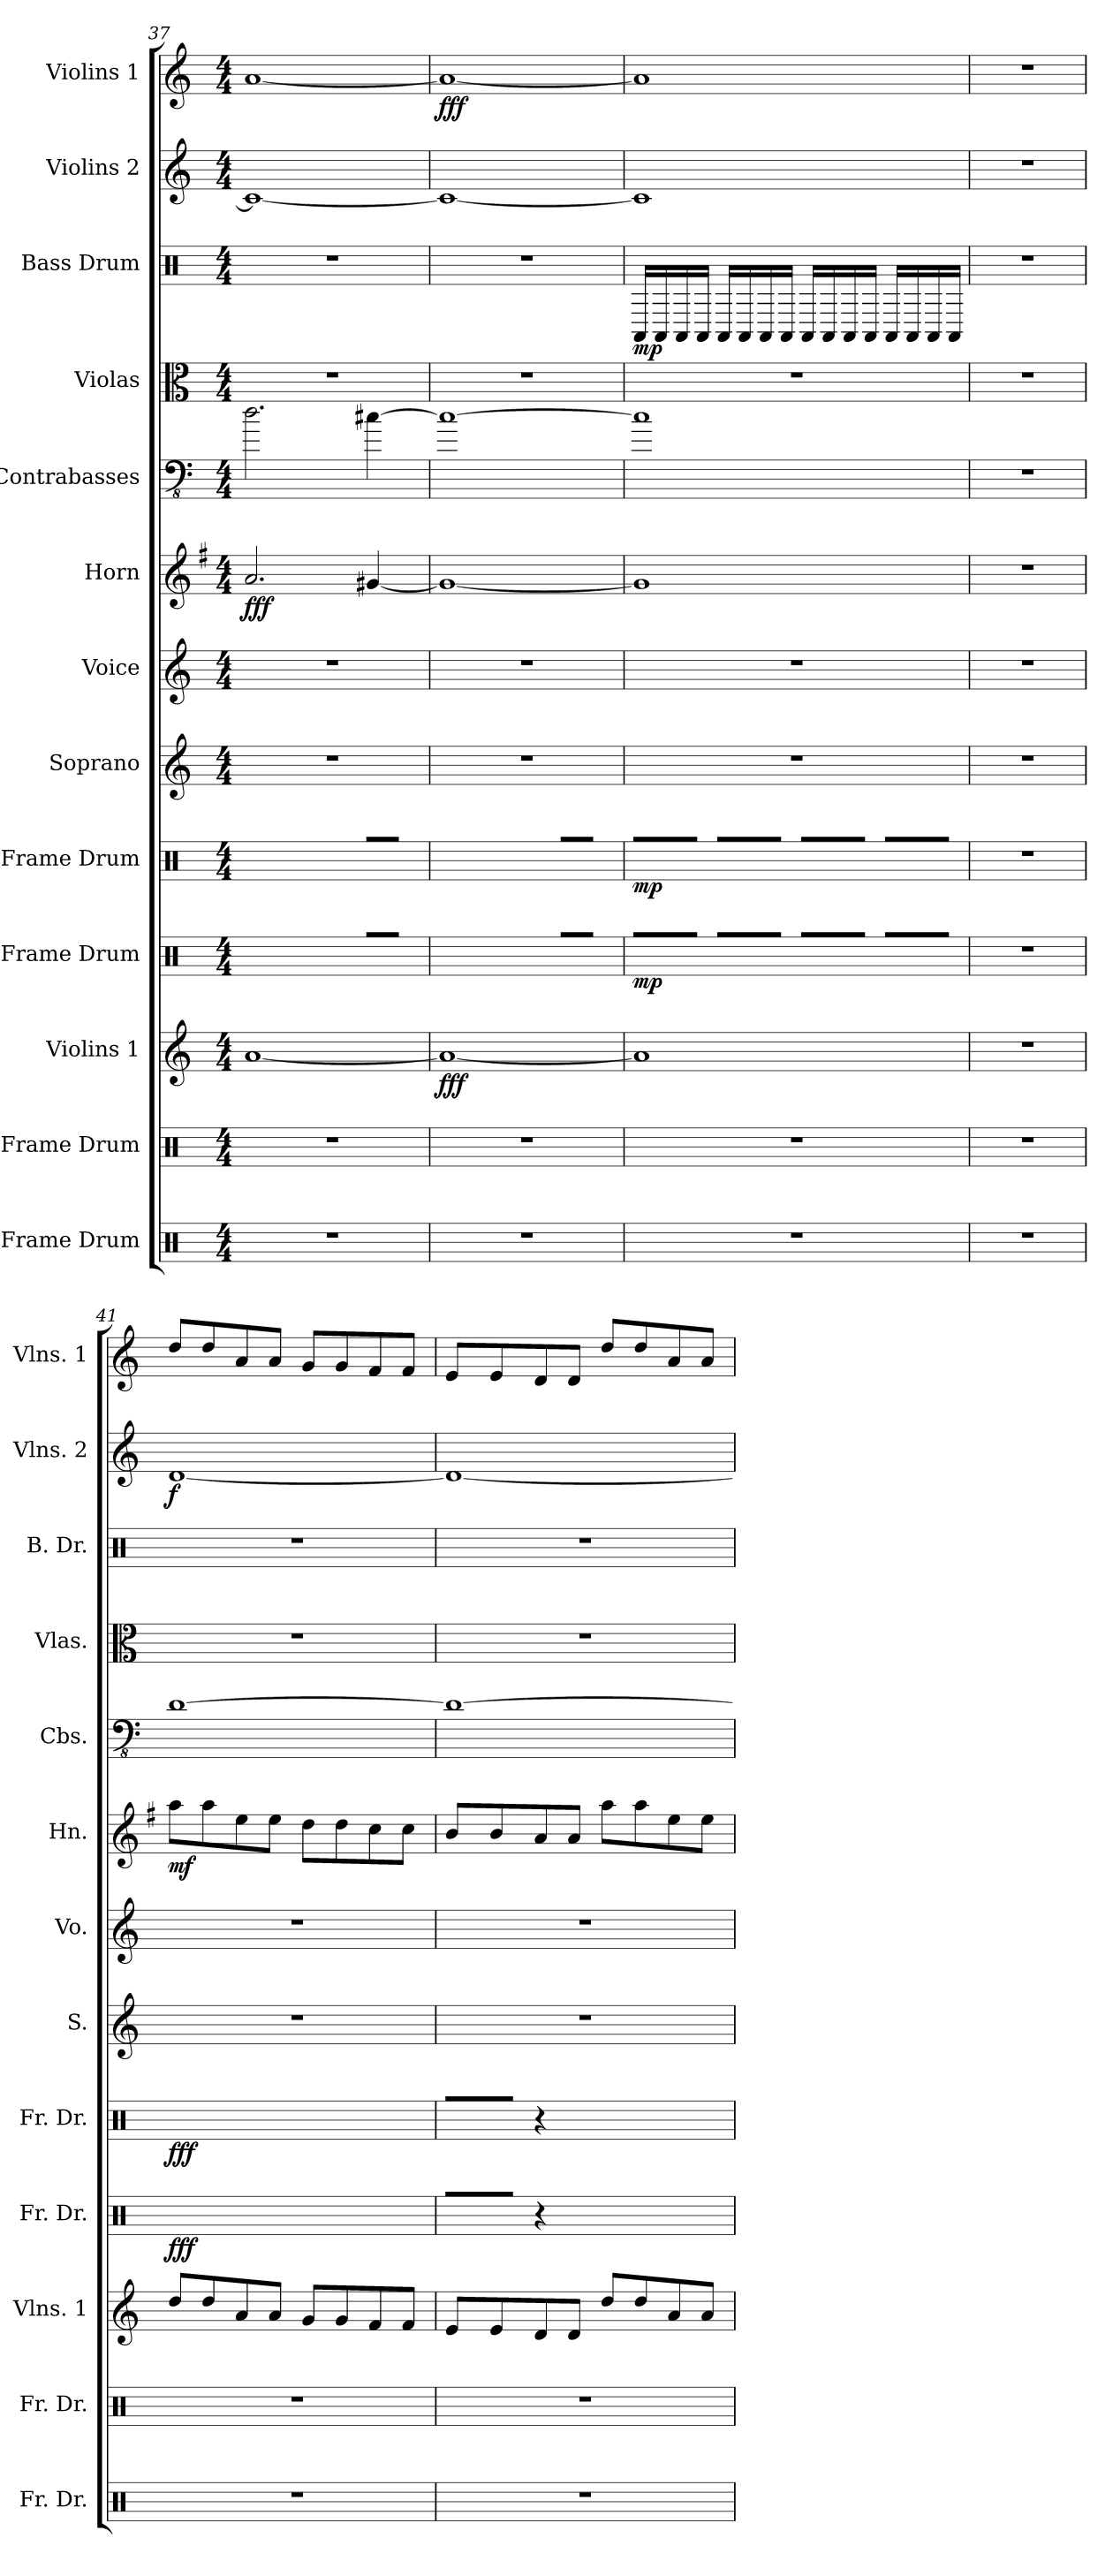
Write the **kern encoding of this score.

**kern	**kern	**kern	**dynam	**kern	**dynam	**kern	**dynam	**kern	**kern	**kern	**dynam	**kern	**kern	**kern	**dynam	**kern	**dynam	**kern	**dynam
*part13	*part12	*part11	*part11	*part10	*part10	*part9	*part9	*part8	*part7	*part6	*part6	*part5	*part4	*part3	*part3	*part2	*part2	*part1	*part1
*staff13	*staff12	*staff11	*staff11	*staff10	*staff10	*staff9	*staff9	*staff8	*staff7	*staff6	*staff6	*staff5	*staff4	*staff3	*staff3	*staff2	*staff2	*staff1	*staff1
*I"Frame Drum	*I"Frame Drum	*I"Violins 1	*	*I"Frame Drum	*	*I"Frame Drum	*	*I"Soprano	*I"Voice	*I"Horn	*	*I"Contrabasses	*I"Violas	*I"Bass Drum	*	*I"Violins 2	*	*I"Violins 1	*
*I'Fr. Dr.	*I'Fr. Dr.	*I'Vlns. 1	*	*I'Fr. Dr.	*	*I'Fr. Dr.	*	*I'S.	*I'Vo.	*I'Hn.	*	*I'Cbs.	*I'Vlas.	*I'B. Dr.	*	*I'Vlns. 2	*	*I'Vlns. 1	*
*clefX	*clefX	*clefG2	*	*clefX	*	*clefX	*	*clefG2	*clefG2	*clefG2	*	*clefFv4	*clefC3	*clefX	*	*clefG2	*	*clefG2	*
*	*	*	*	*	*	*	*	*	*	*ITrd4c7	*	*	*	*	*	*	*	*	*
*k[]	*k[]	*k[]	*	*k[]	*	*k[]	*	*k[]	*k[]	*k[]	*	*k[]	*k[]	*k[]	*	*k[]	*	*k[]	*
*C:	*C:	*C:	*	*C:	*	*C:	*	*C:	*C:	*C:	*	*C:	*C:	*C:	*	*C:	*	*C:	*
*M4/4	*M4/4	*M4/4	*	*M4/4	*	*M4/4	*	*M4/4	*M4/4	*M4/4	*	*M4/4	*M4/4	*M4/4	*	*M4/4	*	*M4/4	*
=37	=37	=37	=37	=37	=37	=37	=37	=37	=37	=37	=37	=37	=37	=37	=37	=37	=37	=37	=37
!	!	!	!	!	!	!	!	!	!	!	!LO:DY:b	!	!	!	!	!	!	!	!
1r	1r	[1a	.	2R/	.	2R/	.	1r	1r	2.d/	fff	2.d\	1r	1r	.	1c#_	.	[1a	.
.	.	.	.	[4R/	.	[4R/	.	.	.	.	.	.	.	.	.	.	.	.	.
.	.	.	.	8R/L]	.	8R/L]	.	.	.	[4c#X/	.	[4c#X\	.	.	.	.	.	.	.
.	.	.	.	8R/J	.	8R/J	.	.	.	.	.	.	.	.	.	.	.	.	.
!!LO:PB:g=z
=38	=38	=38	=38	=38	=38	=38	=38	=38	=38	=38	=38	=38	=38	=38	=38	=38	=38	=38	=38
!	!	!	!LO:DY:b	!	!	!	!	!	!	!	!	!	!	!	!	!	!	!	!LO:DY:b
1r	1r	1a_	fff	2R/	.	2R/	.	1r	1r	1c#_	.	1c#_	1r	1r	.	1c#_	.	1a_	fff
.	.	.	.	[4R/	.	[4R/	.	.	.	.	.	.	.	.	.	.	.	.	.
.	.	.	.	8R/L]	.	8R/L]	.	.	.	.	.	.	.	.	.	.	.	.	.
.	.	.	.	8R/J	.	8R/J	.	.	.	.	.	.	.	.	.	.	.	.	.
=39	=39	=39	=39	=39	=39	=39	=39	=39	=39	=39	=39	=39	=39	=39	=39	=39	=39	=39	=39
!	!	!	!	!	!LO:DY:b	!	!LO:DY:b	!	!	!	!	!	!	!	!LO:DY:b	!	!	!	!
1r	1r	1a]	.	16R/LL	mp	16R/LL	mp	1r	1r	1c#]	.	1c#]	1r	16RAA/LL	mp	1c#]	.	1a]	.
.	.	.	.	16R/	.	16R/	.	.	.	.	.	.	.	16RAA/	.	.	.	.	.
.	.	.	.	16R/	.	16R/	.	.	.	.	.	.	.	16RAA/	.	.	.	.	.
.	.	.	.	16R/JJ	.	16R/JJ	.	.	.	.	.	.	.	16RAA/JJ	.	.	.	.	.
.	.	.	.	16R/LL	.	16R/LL	.	.	.	.	.	.	.	16RAA/LL	.	.	.	.	.
.	.	.	.	16R/	.	16R/	.	.	.	.	.	.	.	16RAA/	.	.	.	.	.
.	.	.	.	16R/	.	16R/	.	.	.	.	.	.	.	16RAA/	.	.	.	.	.
.	.	.	.	16R/JJ	.	16R/JJ	.	.	.	.	.	.	.	16RAA/JJ	.	.	.	.	.
.	.	.	.	16R/LL	.	16R/LL	.	.	.	.	.	.	.	16RAA/LL	.	.	.	.	.
.	.	.	.	16R/	.	16R/	.	.	.	.	.	.	.	16RAA/	.	.	.	.	.
.	.	.	.	16R/	.	16R/	.	.	.	.	.	.	.	16RAA/	.	.	.	.	.
.	.	.	.	16R/JJ	.	16R/JJ	.	.	.	.	.	.	.	16RAA/JJ	.	.	.	.	.
.	.	.	.	16R/LL	.	16R/LL	.	.	.	.	.	.	.	16RAA/LL	.	.	.	.	.
.	.	.	.	16R/	.	16R/	.	.	.	.	.	.	.	16RAA/	.	.	.	.	.
.	.	.	.	16R/	.	16R/	.	.	.	.	.	.	.	16RAA/	.	.	.	.	.
.	.	.	.	16R/JJ	.	16R/JJ	.	.	.	.	.	.	.	16RAA/JJ	.	.	.	.	.
=40	=40	=40	=40	=40	=40	=40	=40	=40	=40	=40	=40	=40	=40	=40	=40	=40	=40	=40	=40
1r	1r	1r	.	1r	.	1r	.	1r	1r	1r	.	1r	1r	1r	.	1r	.	1r	.
=41	=41	=41	=41	=41	=41	=41	=41	=41	=41	=41	=41	=41	=41	=41	=41	=41	=41	=41	=41
!	!	!	!	!	!LO:DY:b	!	!LO:DY:b	!	!	!	!LO:DY:b	!	!	!	!	!	!LO:DY:b	!	!
1r	1r	8dd/L	.	2R/	fff	2R/	fff	1r	1r	8dd\L	mf	[1D	1r	1r	.	[1d	f	8dd/L	.
.	.	8dd/	.	.	.	.	.	.	.	8dd\	.	.	.	.	.	.	.	8dd/	.
.	.	8a/	.	.	.	.	.	.	.	8a\	.	.	.	.	.	.	.	8a/	.
.	.	8a/J	.	.	.	.	.	.	.	8a\J	.	.	.	.	.	.	.	8a/J	.
.	.	8g/L	.	2R/	.	2R/	.	.	.	8g\L	.	.	.	.	.	.	.	8g/L	.
.	.	8g/	.	.	.	.	.	.	.	8g\	.	.	.	.	.	.	.	8g/	.
.	.	8f/	.	.	.	.	.	.	.	8f\	.	.	.	.	.	.	.	8f/	.
.	.	8f/J	.	.	.	.	.	.	.	8f\J	.	.	.	.	.	.	.	8f/J	.
=42	=42	=42	=42	=42	=42	=42	=42	=42	=42	=42	=42	=42	=42	=42	=42	=42	=42	=42	=42
1r	1r	8e/L	.	16R/LL	.	16R/LL	.	1r	1r	8e/L	.	1D_	1r	1r	.	1d_	.	8e/L	.
.	.	.	.	16R/	.	16R/	.	.	.	.	.	.	.	.	.	.	.	.	.
.	.	8e/	.	16R/	.	16R/	.	.	.	8e/	.	.	.	.	.	.	.	8e/	.
.	.	.	.	16R/JJ	.	16R/JJ	.	.	.	.	.	.	.	.	.	.	.	.	.
.	.	8d/	.	4r	.	4r	.	.	.	8d/	.	.	.	.	.	.	.	8d/	.
.	.	8d/J	.	.	.	.	.	.	.	8d/J	.	.	.	.	.	.	.	8d/J	.
.	.	8dd/L	.	2R/	.	2R/	.	.	.	8dd\L	.	.	.	.	.	.	.	8dd/L	.
.	.	8dd/	.	.	.	.	.	.	.	8dd\	.	.	.	.	.	.	.	8dd/	.
.	.	8a/	.	.	.	.	.	.	.	8a\	.	.	.	.	.	.	.	8a/	.
.	.	8a/J	.	.	.	.	.	.	.	8a\J	.	.	.	.	.	.	.	8a/J	.
=	=	=	=	=	=	=	=	=	=	=	=	=	=	=	=	=	=	=	=
*-	*-	*-	*-	*-	*-	*-	*-	*-	*-	*-	*-	*-	*-	*-	*-	*-	*-	*-	*-
